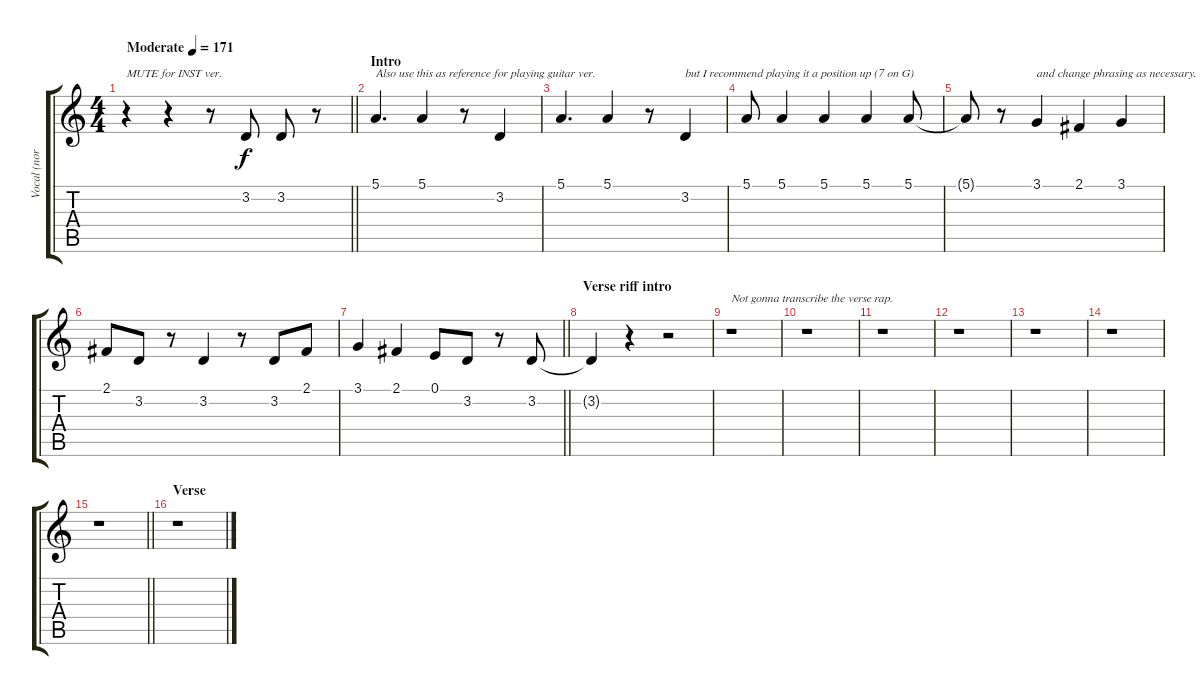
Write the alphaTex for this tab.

\track ("Vocal (normal version)" "Vocal (nor") {instrument tremolostrings}
\staff {score tabs}
\tuning (E4 B3 G3 D3 A2 E2) {hide}
\ts (4 4)
\tempo (171 "Moderate")
\clef g2
\barLineRight lightlight
\ks c
r.4{txt "MUTE for INST ver." dy f instrument tremolostrings} r.4 r.8 3.2.8 3.2.8 r.8 |
\section ("" "Intro")
5.1.4{d txt "Also use this as reference for playing guitar ver."} 5.1.4 r.8 3.2.4 |
5.1.4{d} 5.1.4 r.8 3.2.4{txt "but I recommend playing it a position up (7 on G)"} |
5.1.8 5.1.4 5.1.4 5.1.4 5.1.8 |
5.1{t}.8 r.8 3.1.4{txt "and change phrasing as necessary."} 2.1.4 3.1.4 |
2.1.8 3.2.8 r.8 3.2.4 r.8 3.2.8 2.1.8 |
\barLineRight lightlight
3.1.4 2.1.4 0.1.8 3.2.8 r.8 3.2.8 |
\section ("" "Verse riff intro")
3.2{t}.4 r.4 r.2 |
r.1{txt "Not gonna transcribe the verse rap."} |
r.1 |
r.1 |
r.1 |
r.1 |
r.1 |
\barLineRight lightlight
r.1 |
\section ("" "Verse ")
r.1
